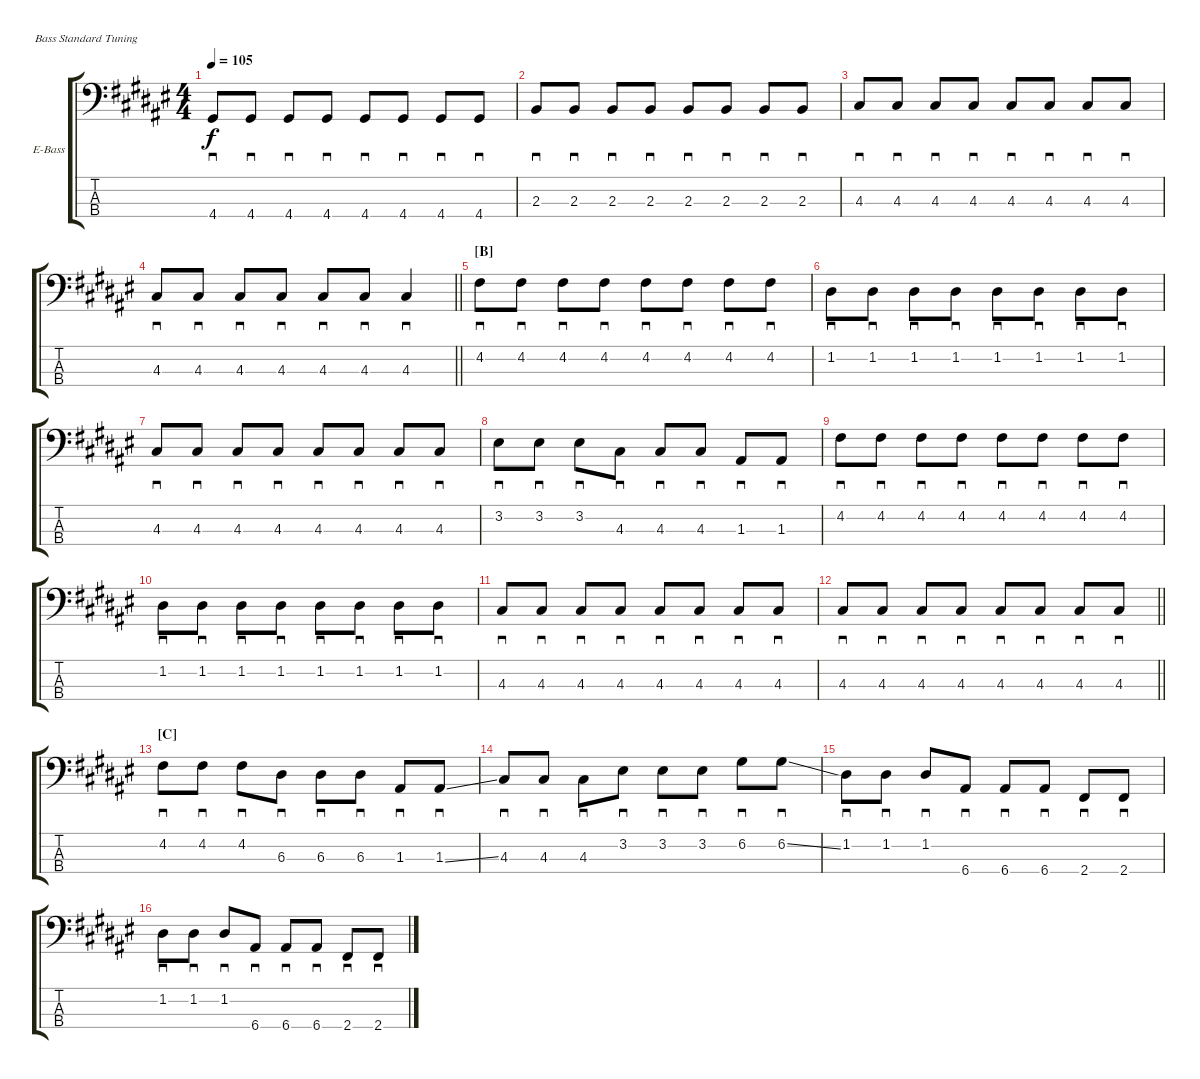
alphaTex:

\bracketExtendMode groupsimilarinstruments
\firstSystemTrackNameOrientation horizontal
\otherSystemsTrackNameOrientation horizontal
\track ("Nikolai Fraiture" "E-Bass") {instrument electricbassfinger}
\staff {score tabs}
\tuning (G2 D2 A1 E1)
\ts (4 4)
\tempo 105
\clef f4
\ks f#
4.4.8{sd dy f} 4.4.8{sd} 4.4.8{sd} 4.4.8{sd} 4.4.8{sd} 4.4.8{sd} 4.4.8{sd} 4.4.8{sd} |
2.3.8{sd} 2.3.8{sd} 2.3.8{sd} 2.3.8{sd} 2.3.8{sd} 2.3.8{sd} 2.3.8{sd} 2.3.8{sd} |
4.3.8{sd} 4.3.8{sd} 4.3.8{sd} 4.3.8{sd} 4.3.8{sd} 4.3.8{sd} 4.3.8{sd} 4.3.8{sd} |
\barLineRight lightlight
4.3.8{sd} 4.3.8{sd} 4.3.8{sd} 4.3.8{sd} 4.3.8{sd} 4.3.8{sd} 4.3.4{sd} |
\section ("B" "")
4.2.8{sd} 4.2.8{sd} 4.2.8{sd} 4.2.8{sd} 4.2.8{sd} 4.2.8{sd} 4.2.8{sd} 4.2.8{sd} |
1.2.8{sd} 1.2.8{sd} 1.2.8{sd} 1.2.8{sd} 1.2.8{sd} 1.2.8{sd} 1.2.8{sd} 1.2.8{sd} |
4.3.8{sd} 4.3.8{sd} 4.3.8{sd} 4.3.8{sd} 4.3.8{sd} 4.3.8{sd} 4.3.8{sd} 4.3.8{sd} |
3.2.8{sd} 3.2.8{sd} 3.2.8{sd} 4.3.8{sd} 4.3.8{sd} 4.3.8{sd} 1.3.8{sd} 1.3.8{sd} |
4.2.8{sd} 4.2.8{sd} 4.2.8{sd} 4.2.8{sd} 4.2.8{sd} 4.2.8{sd} 4.2.8{sd} 4.2.8{sd} |
1.2.8{sd} 1.2.8{sd} 1.2.8{sd} 1.2.8{sd} 1.2.8{sd} 1.2.8{sd} 1.2.8{sd} 1.2.8{sd} |
4.3.8{sd} 4.3.8{sd} 4.3.8{sd} 4.3.8{sd} 4.3.8{sd} 4.3.8{sd} 4.3.8{sd} 4.3.8{sd} |
\barLineRight lightlight
4.3.8{sd} 4.3.8{sd} 4.3.8{sd} 4.3.8{sd} 4.3.8{sd} 4.3.8{sd} 4.3.8{sd} 4.3.8{sd} |
\section ("C" "")
4.2.8{sd} 4.2.8{sd} 4.2.8{sd} 6.3.8{sd} 6.3.8{sd} 6.3.8{sd} 1.3.8{sd} 1.3{ss}.8{sd} |
4.3.8{sd} 4.3.8{sd} 4.3.8{sd} 3.2.8{sd} 3.2.8{sd} 3.2.8{sd} 6.2.8{sd} 6.2{ss}.8{sd} |
1.2.8{sd} 1.2.8{sd} 1.2.8{sd} 6.4.8{sd} 6.4.8{sd} 6.4.8{sd} 2.4.8{sd} 2.4.8{sd} |
1.2.8{sd} 1.2.8{sd} 1.2.8{sd} 6.4.8{sd} 6.4.8{sd} 6.4.8{sd} 2.4.8{sd} 2.4.8{sd}
